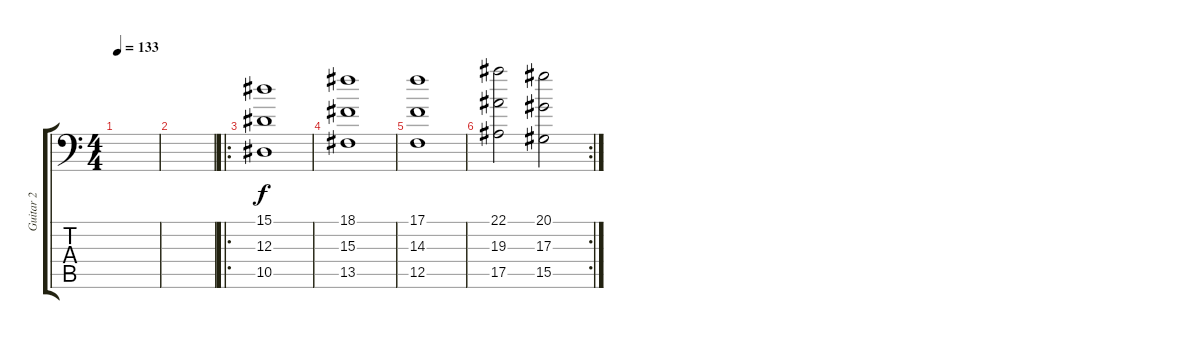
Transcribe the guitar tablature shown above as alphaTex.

\track ("Guitar 2" "Guitar 2") {instrument stringensemble1}
\staff {score tabs}
\tuning (C4 G3 Eb3 Bb2 F2 Bb1) {hide}
\ts (4 4)
\tempo 133
\clef f4
\ks c
|
|
\ro
(15.1 12.3 10.5).1 |
(18.1 15.3 13.5).1 |
(17.1 14.3 12.5).1 |
\rc 2
(22.1 19.3 17.5).2 (20.1 17.3 15.5).2
